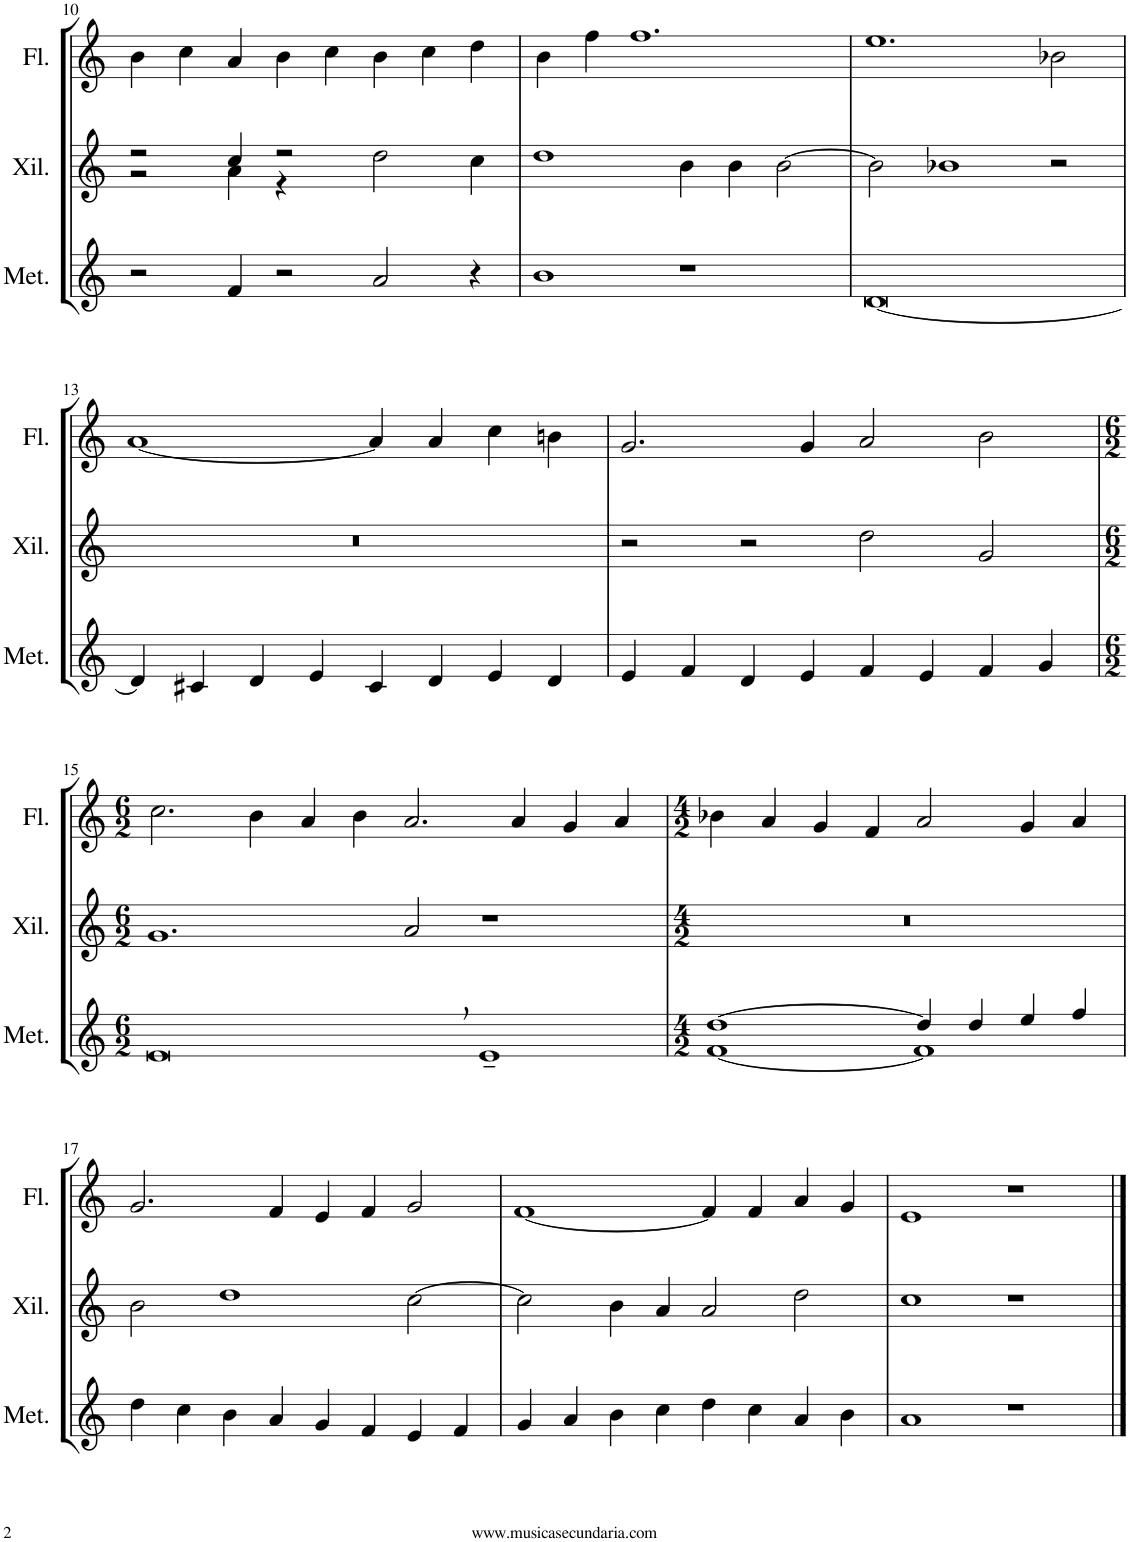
**kern	**kern	**kern
*part3	*part2	*part1
*staff3	*staff2	*staff1
*I"Metalófono	*I"Xilófono	*I"Flauta
*I'Met.	*I'Xil.	*I'Fl.
!!LO:PB:g=z
*clefG2	*clefG2	*clefG2
*k[]	*k[]	*k[]
*M4/2	*M4/2	*M4/2
=10	=10	=10
*	*^	*
2r	2r	2r	4b\
.	.	.	4cc\
4f/	4cc/	4a\	4a/
2r	2r	4r	4b\
.	.	1ryy	4cc\
2a/	2dd\	.	4b\
.	.	.	4cc\
4r	4cc\	.	4dd\
*	*v	*v	*
=11	=11	=11
1b	1dd	4b\
.	.	4ff\
.	.	1.ff
1r	4b\	.
.	4b\	.
.	[2b\	.
=12	=12	=12
[0d	2b\]	1.ee
.	1b-X	.
.	2r	2b-X\
!!LO:LB:g=z
=13	=13	=13
4d/]	0r	[1a
4c#X/	.	.
4d/	.	.
4e/	.	.
4c#/	.	4a/]
4d/	.	4a/
4e/	.	4cc\
4d/	.	4bn\
=14	=14	=14
4e/	2r	2.g/
4f/	.	.
4d/	2r	.
4e/	.	4g/
4f/	2dd\	2a/
4e/	.	.
4f/	2g/	2b\
4g/	.	.
!!LO:LB:g=z
=15	=15	=15
*M6/2	*M6/2	*M6/2
0e,	1.g	2.cc\
.	.	4b\
.	.	4a/
.	.	4b\
.	2a/	2.a/
1e~	1r	.
.	.	4a/
.	.	4g/
.	.	4a/
=16	=16	=16
*M4/2	*M4/2	*M4/2
*^	*	*
[1dd	[1f	0r	4b-X\
.	.	.	4a/
.	.	.	4g/
.	.	.	4f/
4dd/]	1f]	.	2a/
4dd/	.	.	.
4ee/	.	.	4g/
4ff/	.	.	4a/
*v	*v	*	*
!!LO:LB:g=z
=17	=17	=17
4dd\	2b\	2.g/
4cc\	.	.
4b\	1dd	.
4a/	.	4f/
4g/	.	4e/
4f/	.	4f/
4e/	[2cc\	2g/
4f/	.	.
=18	=18	=18
4g/	2cc\]	[1f
4a/	.	.
4b\	4b\	.
4cc\	4a/	.
4dd\	2a/	4f/]
4cc\	.	4f/
4a/	2dd\	4a/
4b\	.	4g/
=19	=19	=19
1a	1cc	1e
1r	1r	1r
==	==	==
*-	*-	*-
